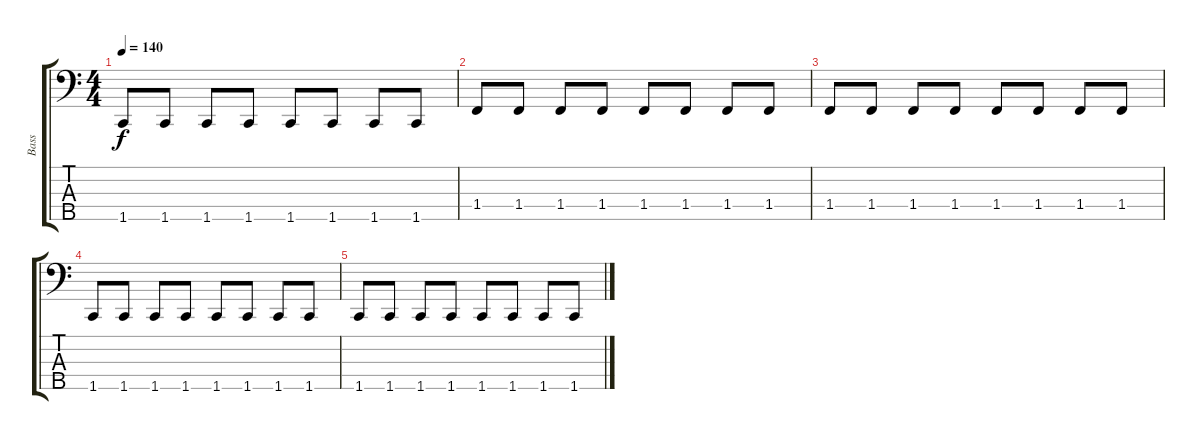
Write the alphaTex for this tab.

\track ("Bass" "Bass") {instrument electricbassfinger}
\staff {score tabs}
\tuning (G2 D2 A1 E1 B0) {hide}
\ts (4 4)
\tempo 140
\clef f4
\ks c
1.5.8{dy f} 1.5.8 1.5.8 1.5.8 1.5.8 1.5.8 1.5.8 1.5.8 |
1.4.8 1.4.8 1.4.8 1.4.8 1.4.8 1.4.8 1.4.8 1.4.8 |
1.4.8 1.4.8 1.4.8 1.4.8 1.4.8 1.4.8 1.4.8 1.4.8 |
1.5.8 1.5.8 1.5.8 1.5.8 1.5.8 1.5.8 1.5.8 1.5.8 |
1.5.8 1.5.8 1.5.8 1.5.8 1.5.8 1.5.8 1.5.8 1.5.8
